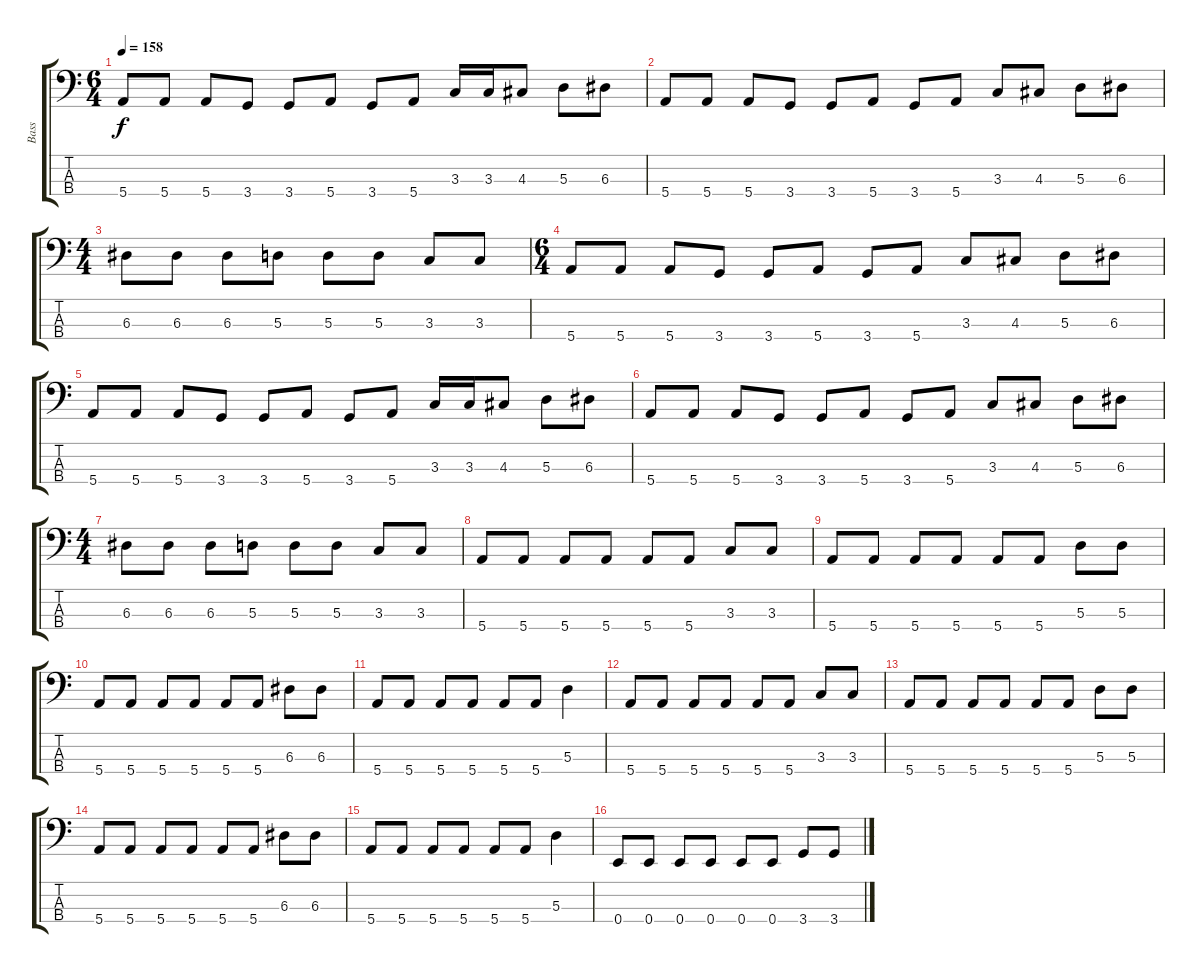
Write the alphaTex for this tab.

\track ("Bass" "Bass") {instrument electricbasspick}
\staff {score tabs}
\tuning (G2 D2 A1 E1) {hide}
\ts (6 4)
\tempo 158
\clef f4
\ks c
5.4.8{dy f} 5.4.8 5.4.8 3.4.8 3.4.8 5.4.8 3.4.8 5.4.8 3.3.16 3.3.16 4.3.8 5.3.8 6.3.8 |
5.4.8 5.4.8 5.4.8 3.4.8 3.4.8 5.4.8 3.4.8 5.4.8 3.3.8 4.3.8 5.3.8 6.3.8 |
\ts (4 4)
6.3.8 6.3.8 6.3.8 5.3.8 5.3.8 5.3.8 3.3.8 3.3.8 |
\ts (6 4)
5.4.8 5.4.8 5.4.8 3.4.8 3.4.8 5.4.8 3.4.8 5.4.8 3.3.8 4.3.8 5.3.8 6.3.8 |
5.4.8 5.4.8 5.4.8 3.4.8 3.4.8 5.4.8 3.4.8 5.4.8 3.3.16 3.3.16 4.3.8 5.3.8 6.3.8 |
5.4.8 5.4.8 5.4.8 3.4.8 3.4.8 5.4.8 3.4.8 5.4.8 3.3.8 4.3.8 5.3.8 6.3.8 |
\ts (4 4)
6.3.8 6.3.8 6.3.8 5.3.8 5.3.8 5.3.8 3.3.8 3.3.8 |
\section ("" "")
5.4.8 5.4.8 5.4.8 5.4.8 5.4.8 5.4.8 3.3.8 3.3.8 |
5.4.8 5.4.8 5.4.8 5.4.8 5.4.8 5.4.8 5.3.8 5.3.8 |
5.4.8 5.4.8 5.4.8 5.4.8 5.4.8 5.4.8 6.3.8 6.3.8 |
5.4.8 5.4.8 5.4.8 5.4.8 5.4.8 5.4.8 5.3.4 |
5.4.8 5.4.8 5.4.8 5.4.8 5.4.8 5.4.8 3.3.8 3.3.8 |
5.4.8 5.4.8 5.4.8 5.4.8 5.4.8 5.4.8 5.3.8 5.3.8 |
5.4.8 5.4.8 5.4.8 5.4.8 5.4.8 5.4.8 6.3.8 6.3.8 |
5.4.8 5.4.8 5.4.8 5.4.8 5.4.8 5.4.8 5.3.4 |
\section ("" "")
0.4.8 0.4.8 0.4.8 0.4.8 0.4.8 0.4.8 3.4.8 3.4.8
